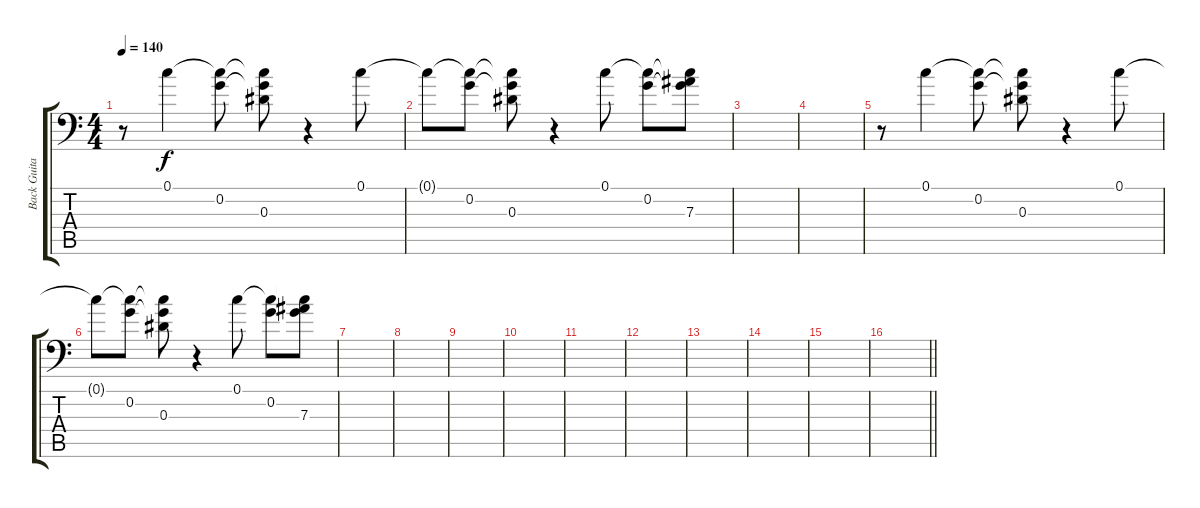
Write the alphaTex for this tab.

\track ("Back Guitar" "Back Guita") {instrument overdrivenguitar}
\staff {score tabs}
\tuning (C4 G3 Eb3 Bb2 F2 Bb1) {hide}
\ts (4 4)
\tempo 140
\clef f4
\ks c
r.8{dy f balance 8 instrument distortionguitar} 0.1.4 (0.1{t} 0.2).8 (0.1{t} 0.2{t} 0.3).8 r.4 0.1.8 |
0.1{t}.8 (0.1{t} 0.2).8 (0.1{t} 0.2{t} 0.3).8 r.4 0.1.8 (0.1{t} 0.2).8 (0.1{t} 0.2{t} 7.3).8 |
|
|
r.8 0.1.4 (0.1{t} 0.2).8 (0.1{t} 0.2{t} 0.3).8 r.4 0.1.8 |
0.1{t}.8 (0.1{t} 0.2).8 (0.1{t} 0.2{t} 0.3).8 r.4 0.1.8 (0.1{t} 0.2).8 (0.1{t} 0.2{t} 7.3).8 |
|
|
|
|
|
|
|
|
|
\barLineRight lightlight
